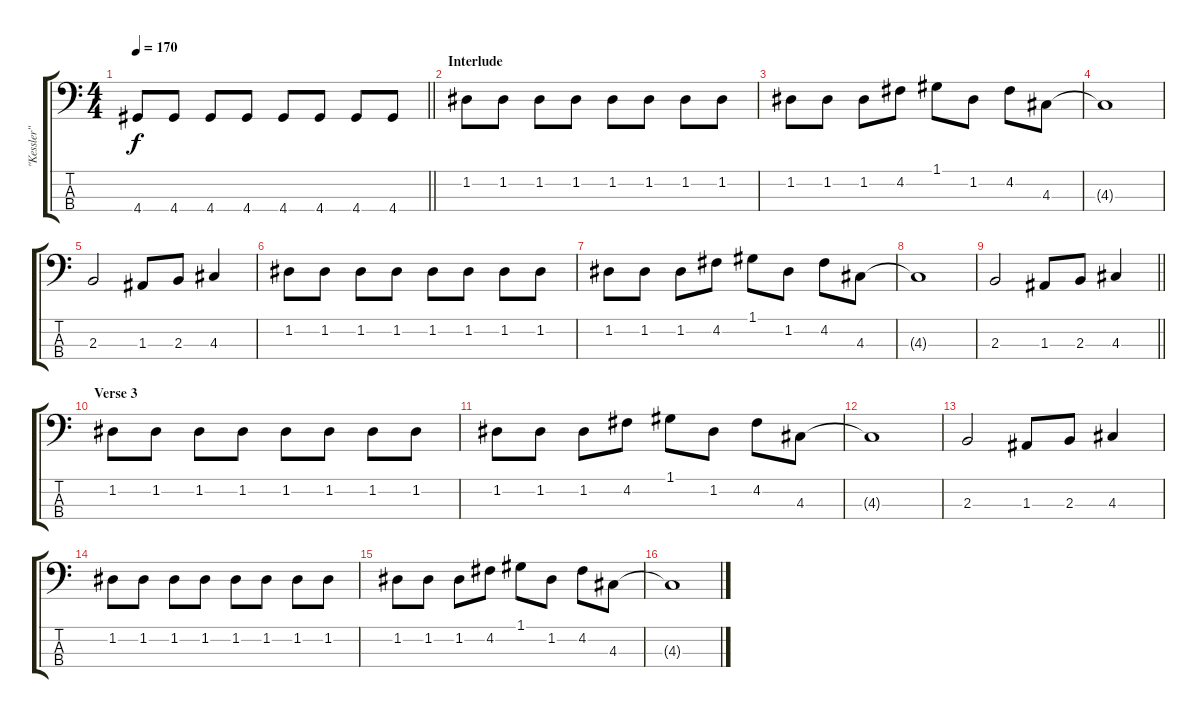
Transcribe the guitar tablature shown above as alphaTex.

\track ("\"Kessler\" Raatikainen" "\"Kessler\" ") {instrument electricbassfinger}
\staff {score tabs}
\tuning (G2 D2 A1 E1) {hide}
\ts (4 4)
\tempo 170
\clef f4
\barLineRight lightlight
\ks c
4.4.8{dy f} 4.4.8 4.4.8 4.4.8 4.4.8 4.4.8 4.4.8 4.4.8 |
\section ("" "Interlude")
1.2.8 1.2.8 1.2.8 1.2.8 1.2.8 1.2.8 1.2.8 1.2.8 |
1.2.8 1.2.8 1.2.8 4.2.8 1.1.8 1.2.8 4.2.8 4.3.8 |
4.3{t}.1 |
2.3.2 1.3.8 2.3.8 4.3.4 |
1.2.8 1.2.8 1.2.8 1.2.8 1.2.8 1.2.8 1.2.8 1.2.8 |
1.2.8 1.2.8 1.2.8 4.2.8 1.1.8 1.2.8 4.2.8 4.3.8 |
4.3{t}.1 |
\barLineRight lightlight
2.3.2 1.3.8 2.3.8 4.3.4 |
\section ("" "Verse 3")
1.2.8 1.2.8 1.2.8 1.2.8 1.2.8 1.2.8 1.2.8 1.2.8 |
1.2.8 1.2.8 1.2.8 4.2.8 1.1.8 1.2.8 4.2.8 4.3.8 |
4.3{t}.1 |
2.3.2 1.3.8 2.3.8 4.3.4 |
1.2.8 1.2.8 1.2.8 1.2.8 1.2.8 1.2.8 1.2.8 1.2.8 |
1.2.8 1.2.8 1.2.8 4.2.8 1.1.8 1.2.8 4.2.8 4.3.8 |
4.3{t}.1
